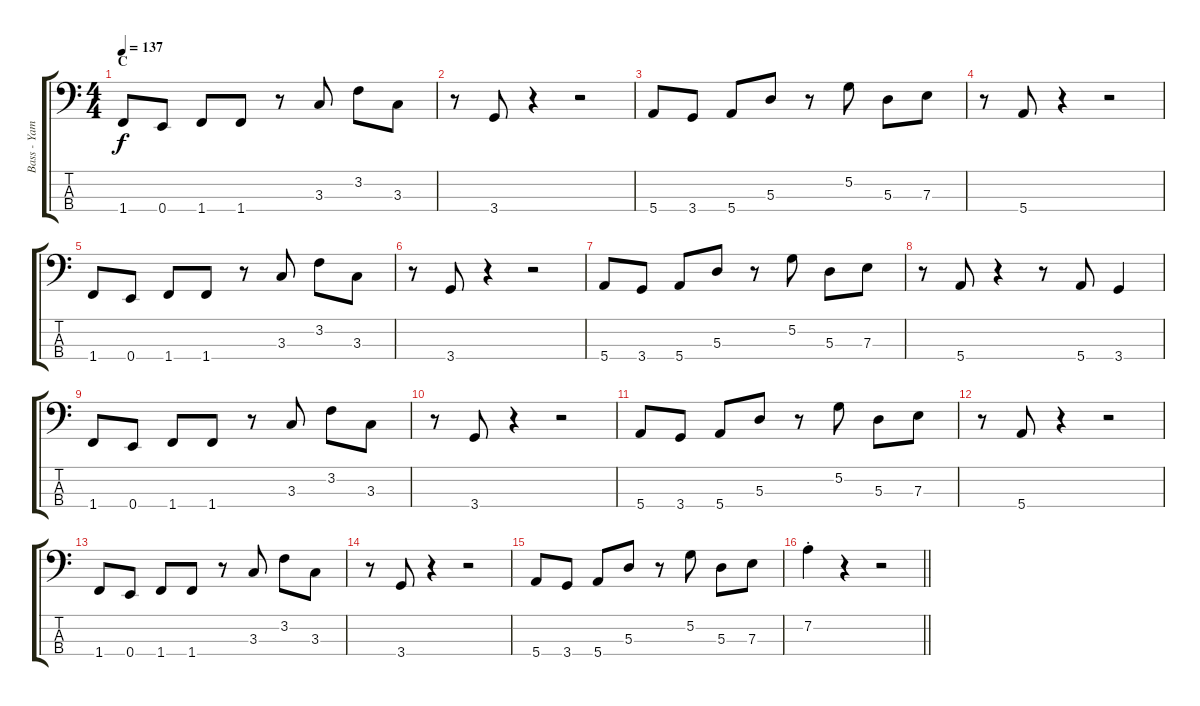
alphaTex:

\track ("Bass - Yamada" "Bass - Yam") {instrument electricbasspick}
\staff {score tabs}
\tuning (G2 D2 A1 E1) {hide}
\ts (4 4)
\section ("" "C")
\tempo 137
\clef f4
\ks c
1.4.8{dy f} 0.4.8 1.4.8 1.4.8 r.8 3.3.8 3.2.8 3.3.8 |
r.8 3.4.8 r.4 r.2 |
5.4.8 3.4.8 5.4.8 5.3.8 r.8 5.2.8 5.3.8 7.3.8 |
r.8 5.4.8 r.4 r.2 |
1.4.8 0.4.8 1.4.8 1.4.8 r.8 3.3.8 3.2.8 3.3.8 |
r.8 3.4.8 r.4 r.2 |
5.4.8 3.4.8 5.4.8 5.3.8 r.8 5.2.8 5.3.8 7.3.8 |
r.8 5.4.8 r.4 r.8 5.4.8 3.4.4 |
1.4.8 0.4.8 1.4.8 1.4.8 r.8 3.3.8 3.2.8 3.3.8 |
r.8 3.4.8 r.4 r.2 |
5.4.8 3.4.8 5.4.8 5.3.8 r.8 5.2.8 5.3.8 7.3.8 |
r.8 5.4.8 r.4 r.2 |
1.4.8 0.4.8 1.4.8 1.4.8 r.8 3.3.8 3.2.8 3.3.8 |
r.8 3.4.8 r.4 r.2 |
5.4.8 3.4.8 5.4.8 5.3.8 r.8 5.2.8 5.3.8 7.3.8 |
\barLineRight lightlight
7.2{st}.4 r.4 r.2
